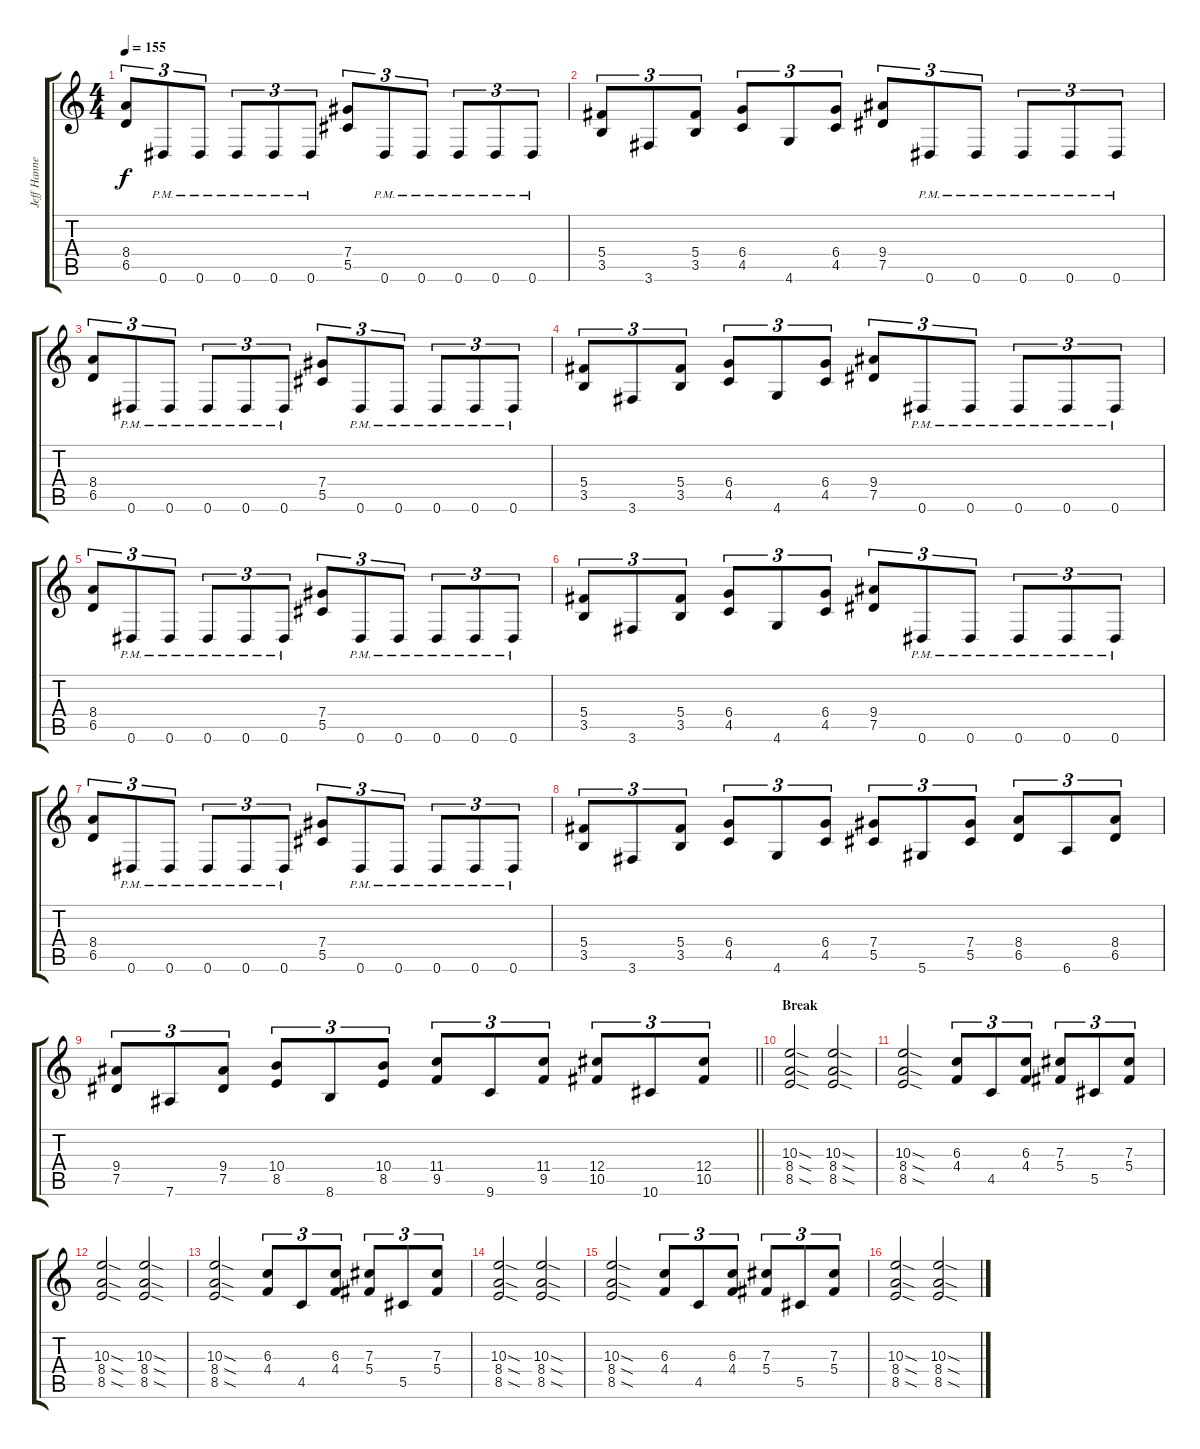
\track ("Jeff Hanneman (Lead)" "Jeff Hanne") {instrument distortionguitar}
\staff {score tabs}
\tuning (Eb4 Bb3 Gb3 Db3 Ab2 Eb2) {hide}
\ts (4 4)
\tempo 155
\clef g2
\ks c
(8.4 6.5).8{tu (3 2) dy f} 0.6{pm}.8{tu (3 2)} 0.6{pm}.8{tu (3 2)} 0.6{pm}.8{tu (3 2)} 0.6{pm}.8{tu (3 2)} 0.6{pm}.8{tu (3 2)} (7.4 5.5).8{tu (3 2)} 0.6{pm}.8{tu (3 2)} 0.6{pm}.8{tu (3 2)} 0.6{pm}.8{tu (3 2)} 0.6{pm}.8{tu (3 2)} 0.6{pm}.8{tu (3 2)} |
(5.4 3.5).8{tu (3 2)} 3.6.8{tu (3 2)} (5.4 3.5).8{tu (3 2)} (6.4 4.5).8{tu (3 2)} 4.6.8{tu (3 2)} (6.4 4.5).8{tu (3 2)} (9.4 7.5).8{tu (3 2)} 0.6{pm}.8{tu (3 2)} 0.6{pm}.8{tu (3 2)} 0.6{pm}.8{tu (3 2)} 0.6{pm}.8{tu (3 2)} 0.6{pm}.8{tu (3 2)} |
(8.4 6.5).8{tu (3 2)} 0.6{pm}.8{tu (3 2)} 0.6{pm}.8{tu (3 2)} 0.6{pm}.8{tu (3 2)} 0.6{pm}.8{tu (3 2)} 0.6{pm}.8{tu (3 2)} (7.4 5.5).8{tu (3 2)} 0.6{pm}.8{tu (3 2)} 0.6{pm}.8{tu (3 2)} 0.6{pm}.8{tu (3 2)} 0.6{pm}.8{tu (3 2)} 0.6{pm}.8{tu (3 2)} |
(5.4 3.5).8{tu (3 2)} 3.6.8{tu (3 2)} (5.4 3.5).8{tu (3 2)} (6.4 4.5).8{tu (3 2)} 4.6.8{tu (3 2)} (6.4 4.5).8{tu (3 2)} (9.4 7.5).8{tu (3 2)} 0.6{pm}.8{tu (3 2)} 0.6{pm}.8{tu (3 2)} 0.6{pm}.8{tu (3 2)} 0.6{pm}.8{tu (3 2)} 0.6{pm}.8{tu (3 2)} |
(8.4 6.5).8{tu (3 2)} 0.6{pm}.8{tu (3 2)} 0.6{pm}.8{tu (3 2)} 0.6{pm}.8{tu (3 2)} 0.6{pm}.8{tu (3 2)} 0.6{pm}.8{tu (3 2)} (7.4 5.5).8{tu (3 2)} 0.6{pm}.8{tu (3 2)} 0.6{pm}.8{tu (3 2)} 0.6{pm}.8{tu (3 2)} 0.6{pm}.8{tu (3 2)} 0.6{pm}.8{tu (3 2)} |
(5.4 3.5).8{tu (3 2)} 3.6.8{tu (3 2)} (5.4 3.5).8{tu (3 2)} (6.4 4.5).8{tu (3 2)} 4.6.8{tu (3 2)} (6.4 4.5).8{tu (3 2)} (9.4 7.5).8{tu (3 2)} 0.6{pm}.8{tu (3 2)} 0.6{pm}.8{tu (3 2)} 0.6{pm}.8{tu (3 2)} 0.6{pm}.8{tu (3 2)} 0.6{pm}.8{tu (3 2)} |
(8.4 6.5).8{tu (3 2)} 0.6{pm}.8{tu (3 2)} 0.6{pm}.8{tu (3 2)} 0.6{pm}.8{tu (3 2)} 0.6{pm}.8{tu (3 2)} 0.6{pm}.8{tu (3 2)} (7.4 5.5).8{tu (3 2)} 0.6{pm}.8{tu (3 2)} 0.6{pm}.8{tu (3 2)} 0.6{pm}.8{tu (3 2)} 0.6{pm}.8{tu (3 2)} 0.6{pm}.8{tu (3 2)} |
(5.4 3.5).8{tu (3 2)} 3.6.8{tu (3 2)} (5.4 3.5).8{tu (3 2)} (6.4 4.5).8{tu (3 2)} 4.6.8{tu (3 2)} (6.4 4.5).8{tu (3 2)} (7.4 5.5).8{tu (3 2)} 5.6.8{tu (3 2)} (7.4 5.5).8{tu (3 2)} (8.4 6.5).8{tu (3 2)} 6.6.8{tu (3 2)} (8.4 6.5).8{tu (3 2)} |
\barLineRight lightlight
(9.4 7.5).8{tu (3 2)} 7.6.8{tu (3 2)} (9.4 7.5).8{tu (3 2)} (10.4 8.5).8{tu (3 2)} 8.6.8{tu (3 2)} (10.4 8.5).8{tu (3 2)} (11.4 9.5).8{tu (3 2)} 9.6.8{tu (3 2)} (11.4 9.5).8{tu (3 2)} (12.4 10.5).8{tu (3 2)} 10.6.8{tu (3 2)} (12.4 10.5).8{tu (3 2)} |
\section ("" "Break")
(10.3{sod} 8.4{sod} 8.5{sod}).2 (10.3{sod} 8.4{sod} 8.5{sod}).2 |
(10.3{sod} 8.4{sod} 8.5{sod}).2 (6.3 4.4).8{tu (3 2)} 4.5.8{tu (3 2)} (6.3 4.4).8{tu (3 2)} (7.3 5.4).8{tu (3 2)} 5.5.8{tu (3 2)} (7.3 5.4).8{tu (3 2)} |
(10.3{sod} 8.4{sod} 8.5{sod}).2 (10.3{sod} 8.4{sod} 8.5{sod}).2 |
(10.3{sod} 8.4{sod} 8.5{sod}).2 (6.3 4.4).8{tu (3 2)} 4.5.8{tu (3 2)} (6.3 4.4).8{tu (3 2)} (7.3 5.4).8{tu (3 2)} 5.5.8{tu (3 2)} (7.3 5.4).8{tu (3 2)} |
(10.3{sod} 8.4{sod} 8.5{sod}).2 (10.3{sod} 8.4{sod} 8.5{sod}).2 |
(10.3{sod} 8.4{sod} 8.5{sod}).2 (6.3 4.4).8{tu (3 2)} 4.5.8{tu (3 2)} (6.3 4.4).8{tu (3 2)} (7.3 5.4).8{tu (3 2)} 5.5.8{tu (3 2)} (7.3 5.4).8{tu (3 2)} |
(10.3{sod} 8.4{sod} 8.5{sod}).2 (10.3{sod} 8.4{sod} 8.5{sod}).2
